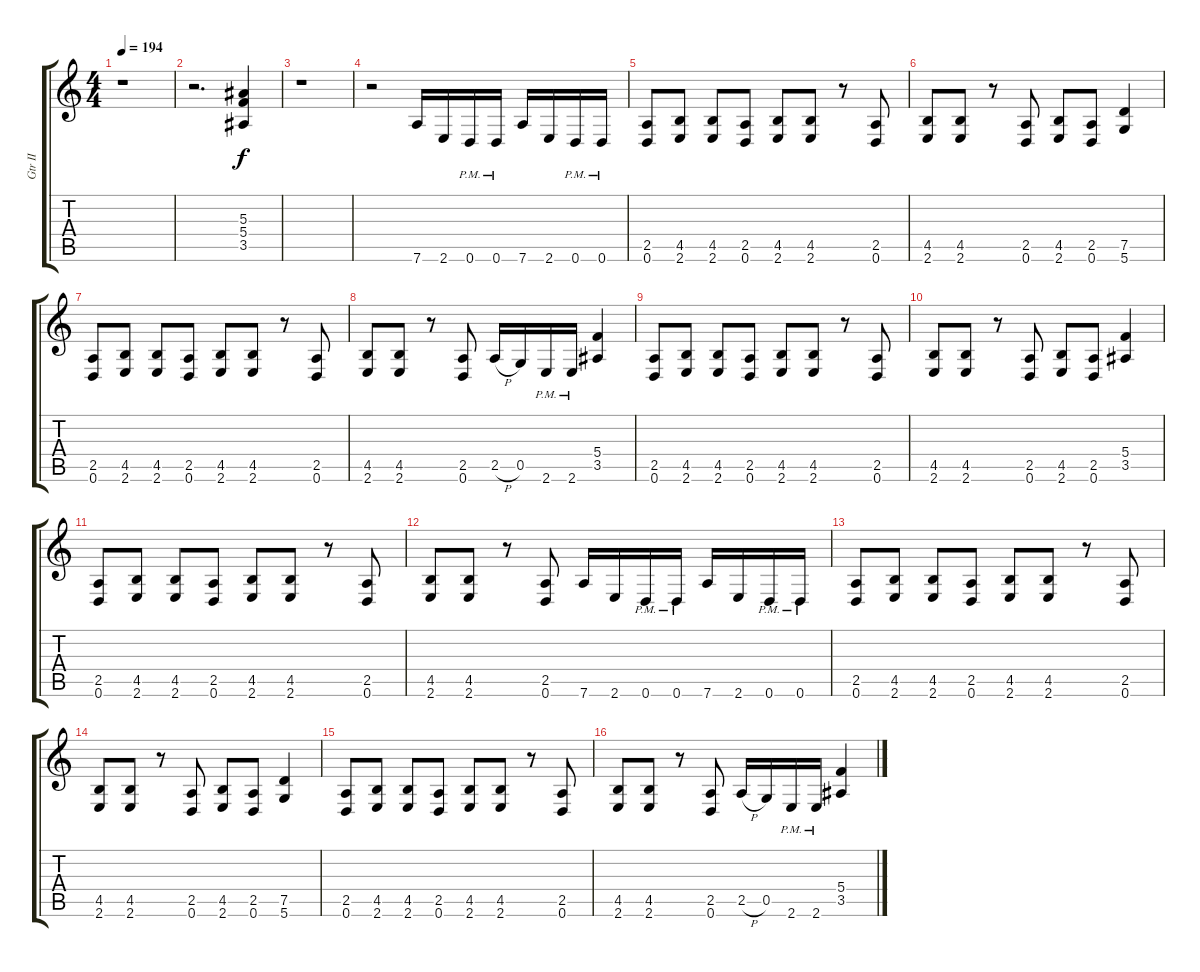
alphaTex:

\track ("Gtr II" "Gtr II") {instrument overdrivenguitar}
\staff {score tabs}
\tuning (D4 A3 F3 C3 G2 D2) {hide}
\ts (4 4)
\tempo 194
\clef g2
\ks c
r.1{dy f instrument overdrivenguitar} |
r.2{d} (5.3 5.4 3.5).4 |
r.1 |
r.2 7.6.16 2.6.16 0.6{pm}.16 0.6{pm}.16 7.6.16 2.6.16 0.6{pm}.16 0.6{pm}.16 |
(2.5 0.6).8 (4.5 2.6).8 (4.5 2.6).8 (2.5 0.6).8 (4.5 2.6).8 (4.5 2.6).8 r.8 (2.5 0.6).8 |
(4.5 2.6).8 (4.5 2.6).8 r.8 (2.5 0.6).8 (4.5 2.6).8 (2.5 0.6).8 (7.5 5.6).4 |
(2.5 0.6).8 (4.5 2.6).8 (4.5 2.6).8 (2.5 0.6).8 (4.5 2.6).8 (4.5 2.6).8 r.8 (2.5 0.6).8 |
(4.5 2.6).8 (4.5 2.6).8 r.8 (2.5 0.6).8 2.5{h}.16 0.5.16 2.6{pm}.16 2.6{pm}.16 (5.4 3.5).4 |
(2.5 0.6).8 (4.5 2.6).8 (4.5 2.6).8 (2.5 0.6).8 (4.5 2.6).8 (4.5 2.6).8 r.8 (2.5 0.6).8 |
(4.5 2.6).8 (4.5 2.6).8 r.8 (2.5 0.6).8 (4.5 2.6).8 (2.5 0.6).8 (5.4 3.5).4 |
(2.5 0.6).8 (4.5 2.6).8 (4.5 2.6).8 (2.5 0.6).8 (4.5 2.6).8 (4.5 2.6).8 r.8 (2.5 0.6).8 |
(4.5 2.6).8 (4.5 2.6).8 r.8 (2.5 0.6).8 7.6.16 2.6.16 0.6{pm}.16 0.6{pm}.16 7.6.16 2.6.16 0.6{pm}.16 0.6{pm}.16 |
(2.5 0.6).8 (4.5 2.6).8 (4.5 2.6).8 (2.5 0.6).8 (4.5 2.6).8 (4.5 2.6).8 r.8 (2.5 0.6).8 |
(4.5 2.6).8 (4.5 2.6).8 r.8 (2.5 0.6).8 (4.5 2.6).8 (2.5 0.6).8 (7.5 5.6).4 |
(2.5 0.6).8 (4.5 2.6).8 (4.5 2.6).8 (2.5 0.6).8 (4.5 2.6).8 (4.5 2.6).8 r.8 (2.5 0.6).8 |
(4.5 2.6).8 (4.5 2.6).8 r.8 (2.5 0.6).8 2.5{h}.16 0.5.16 2.6{pm}.16 2.6{pm}.16 (5.4 3.5).4
